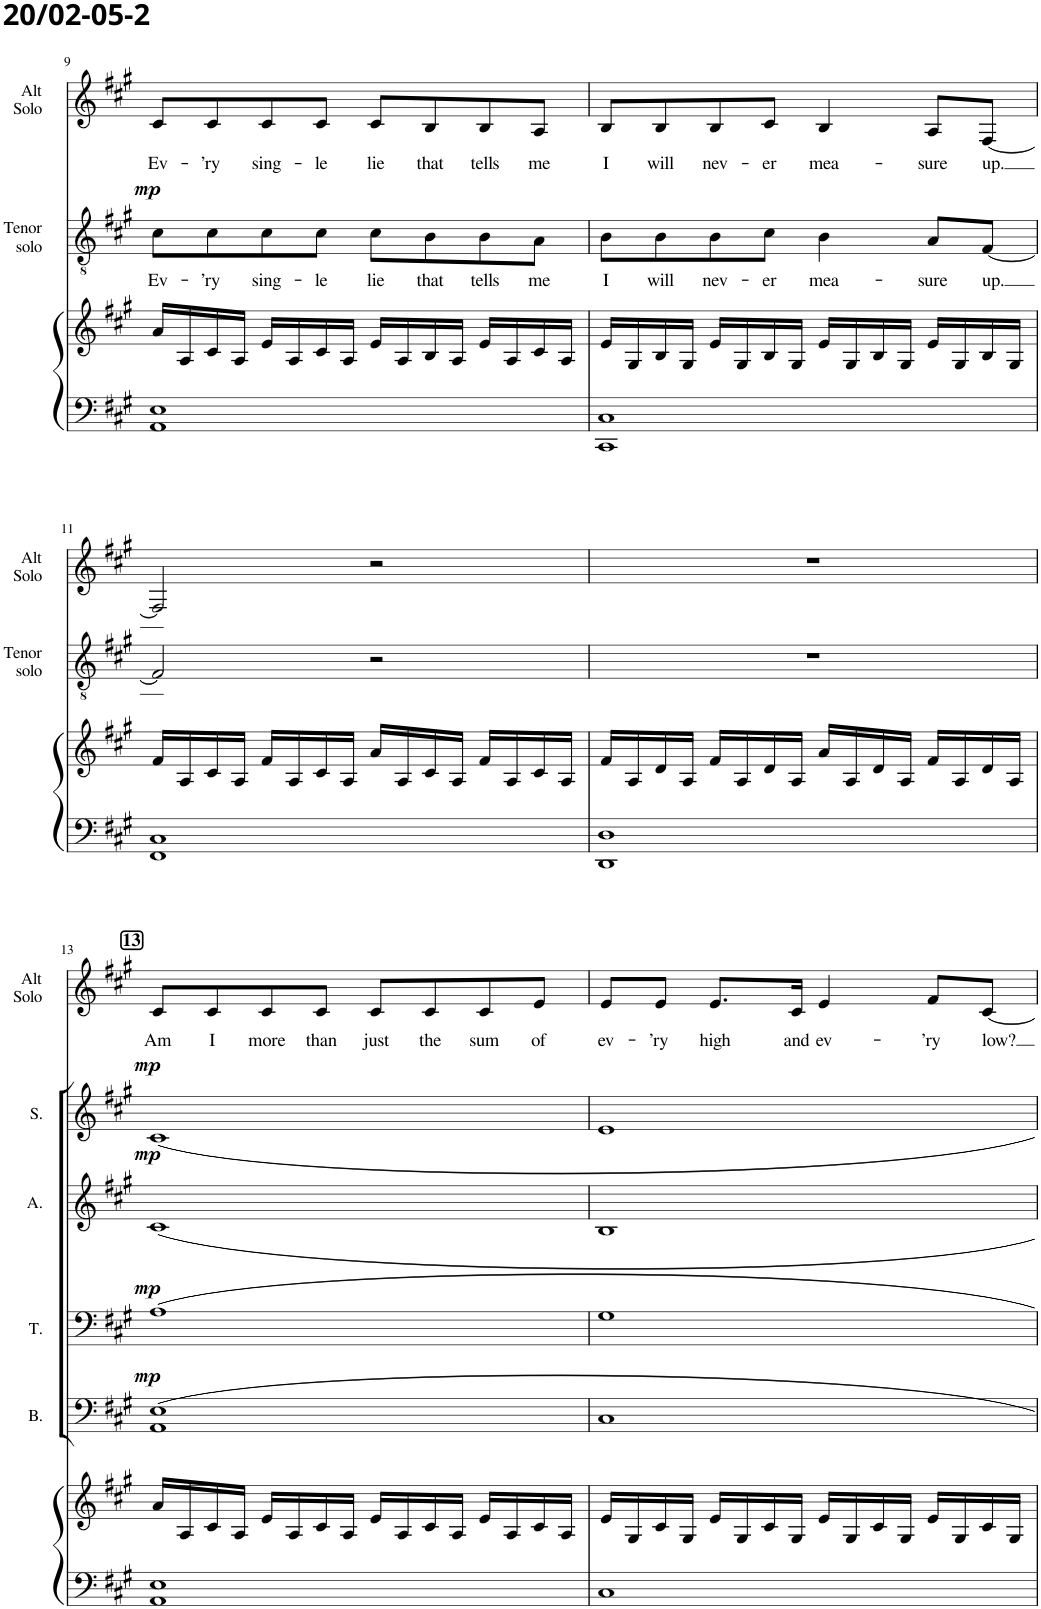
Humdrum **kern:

**kern	**kern	**kern	**dynam	**kern	**dynam	**kern	**dynam	**kern	**dynam	**kern	**text	**dynam	**kern	**text
*part7	*part7	*part6	*part6	*part5	*part5	*part4	*part4	*part3	*part3	*part2	*part2	*part2	*part1	*part1
*staff8	*staff7	*staff6	*staff6	*staff5	*staff5	*staff4	*staff4	*staff3	*staff3	*staff2	*staff2	*staff2	*staff1	*staff1
*I"Piano	*	*I"Bas	*	*I"Tenor	*	*I"Alt	*	*I"Sopraan	*	*I"Tenor solo	*	*	*I"Alt Solo	*
*I'Pno	*	*I'B.	*	*I'T.	*	*I'A.	*	*I'S.	*	*I'Tenor  solo	*	*	*I'Alt Solo	*
!!LO:PB:g=z
*clefF4	*clefG2	*clefF4	*	*clefF4	*	*clefG2	*	*clefG2	*	*clefGv2	*	*	*clefG2	*
*k[f#c#g#]	*k[f#c#g#]	*k[f#c#g#]	*	*k[f#c#g#]	*	*k[f#c#g#]	*	*k[f#c#g#]	*	*k[f#c#g#]	*	*	*k[f#c#g#]	*
*M4/4	*M4/4	*M4/4	*	*M4/4	*	*M4/4	*	*M4/4	*	*M4/4	*	*	*M4/4	*
=9	=9	=9	=9	=9	=9	=9	=9	=9	=9	=9	=9	=9	=9	=9
!	!	!	!	!	!	!	!	!	!	!	!LO:LY:b	!LO:DY:a	!	!LO:LY:b
1AA 1E	16a/LL	1r	.	1r	.	1r	.	1r	.	8c#\L	Ev-	mp	8c#/L	Ev-
.	16A/	.	.	.	.	.	.	.	.	.	.	.	.	.
!	!	!	!	!	!	!	!	!	!	!	!LO:LY:b	!	!	!LO:LY:b
.	16c#/	.	.	.	.	.	.	.	.	8c#\	-’ry	.	8c#/	-’ry
.	16A/JJ	.	.	.	.	.	.	.	.	.	.	.	.	.
!	!	!	!	!	!	!	!	!	!	!	!LO:LY:b	!	!	!LO:LY:b
.	16e/LL	.	.	.	.	.	.	.	.	8c#\	sing-	.	8c#/	sing-
.	16A/	.	.	.	.	.	.	.	.	.	.	.	.	.
!	!	!	!	!	!	!	!	!	!	!	!LO:LY:b	!	!	!LO:LY:b
.	16c#/	.	.	.	.	.	.	.	.	8c#\J	-le	.	8c#/J	-le
.	16A/JJ	.	.	.	.	.	.	.	.	.	.	.	.	.
!	!	!	!	!	!	!	!	!	!	!	!LO:LY:b	!	!	!LO:LY:b
.	16e/LL	.	.	.	.	.	.	.	.	8c#\L	lie	.	8c#/L	lie
.	16A/	.	.	.	.	.	.	.	.	.	.	.	.	.
!	!	!	!	!	!	!	!	!	!	!	!LO:LY:b	!	!	!LO:LY:b
.	16B/	.	.	.	.	.	.	.	.	8B\	that	.	8B/	that
.	16A/JJ	.	.	.	.	.	.	.	.	.	.	.	.	.
!	!	!	!	!	!	!	!	!	!	!	!LO:LY:b	!	!	!LO:LY:b
.	16e/LL	.	.	.	.	.	.	.	.	8B\	tells	.	8B/	tells
.	16A/	.	.	.	.	.	.	.	.	.	.	.	.	.
!	!	!	!	!	!	!	!	!	!	!	!LO:LY:b	!	!	!LO:LY:b
.	16c#/	.	.	.	.	.	.	.	.	8A\J	me	.	8A/J	me
.	16A/JJ	.	.	.	.	.	.	.	.	.	.	.	.	.
=10	=10	=10	=10	=10	=10	=10	=10	=10	=10	=10	=10	=10	=10	=10
!	!	!	!	!	!	!	!	!	!	!	!LO:LY:b	!	!	!LO:LY:b
1CC# 1C#	16e/LL	1r	.	1r	.	1r	.	1r	.	8B\L	I	.	8B/L	I
.	16G#/	.	.	.	.	.	.	.	.	.	.	.	.	.
!	!	!	!	!	!	!	!	!	!	!	!LO:LY:b	!	!	!LO:LY:b
.	16B/	.	.	.	.	.	.	.	.	8B\	will	.	8B/	will
.	16G#/JJ	.	.	.	.	.	.	.	.	.	.	.	.	.
!	!	!	!	!	!	!	!	!	!	!	!LO:LY:b	!	!	!LO:LY:b
.	16e/LL	.	.	.	.	.	.	.	.	8B\	nev-	.	8B/	nev-
.	16G#/	.	.	.	.	.	.	.	.	.	.	.	.	.
!	!	!	!	!	!	!	!	!	!	!	!LO:LY:b	!	!	!LO:LY:b
.	16B/	.	.	.	.	.	.	.	.	8c#\J	-er	.	8c#/J	-er
.	16G#/JJ	.	.	.	.	.	.	.	.	.	.	.	.	.
!	!	!	!	!	!	!	!	!	!	!	!LO:LY:b	!	!	!LO:LY:b
.	16e/LL	.	.	.	.	.	.	.	.	4B\	mea-	.	4B/	mea-
.	16G#/	.	.	.	.	.	.	.	.	.	.	.	.	.
.	16B/	.	.	.	.	.	.	.	.	.	.	.	.	.
.	16G#/JJ	.	.	.	.	.	.	.	.	.	.	.	.	.
!	!	!	!	!	!	!	!	!	!	!	!LO:LY:b	!	!	!LO:LY:b
.	16e/LL	.	.	.	.	.	.	.	.	8A/L	-sure	.	8A/L	-sure
.	16G#/	.	.	.	.	.	.	.	.	.	.	.	.	.
!	!	!	!	!	!	!	!	!	!	!	!LO:LY:b	!	!	!LO:LY:b
.	16B/	.	.	.	.	.	.	.	.	[8F#/J	up.	.	[8F#/J	up.
.	16G#/JJ	.	.	.	.	.	.	.	.	.	.	.	.	.
!!LO:LB:g=z
=11	=11	=11	=11	=11	=11	=11	=11	=11	=11	=11	=11	=11	=11	=11
1FF# 1C#	16f#/LL	1r	.	1r	.	1r	.	1r	.	2F#/]	.	.	2F#/]	.
.	16A/	.	.	.	.	.	.	.	.	.	.	.	.	.
.	16c#/	.	.	.	.	.	.	.	.	.	.	.	.	.
.	16A/JJ	.	.	.	.	.	.	.	.	.	.	.	.	.
.	16f#/LL	.	.	.	.	.	.	.	.	.	.	.	.	.
.	16A/	.	.	.	.	.	.	.	.	.	.	.	.	.
.	16c#/	.	.	.	.	.	.	.	.	.	.	.	.	.
.	16A/JJ	.	.	.	.	.	.	.	.	.	.	.	.	.
.	16a/LL	.	.	.	.	.	.	.	.	2r	.	.	2r	.
.	16A/	.	.	.	.	.	.	.	.	.	.	.	.	.
.	16c#/	.	.	.	.	.	.	.	.	.	.	.	.	.
.	16A/JJ	.	.	.	.	.	.	.	.	.	.	.	.	.
.	16f#/LL	.	.	.	.	.	.	.	.	.	.	.	.	.
.	16A/	.	.	.	.	.	.	.	.	.	.	.	.	.
.	16c#/	.	.	.	.	.	.	.	.	.	.	.	.	.
.	16A/JJ	.	.	.	.	.	.	.	.	.	.	.	.	.
=12	=12	=12	=12	=12	=12	=12	=12	=12	=12	=12	=12	=12	=12	=12
1DD 1D	16f#/LL	1r	.	1r	.	1r	.	1r	.	1r	.	.	1r	.
.	16A/	.	.	.	.	.	.	.	.	.	.	.	.	.
.	16d/	.	.	.	.	.	.	.	.	.	.	.	.	.
.	16A/JJ	.	.	.	.	.	.	.	.	.	.	.	.	.
.	16f#/LL	.	.	.	.	.	.	.	.	.	.	.	.	.
.	16A/	.	.	.	.	.	.	.	.	.	.	.	.	.
.	16d/	.	.	.	.	.	.	.	.	.	.	.	.	.
.	16A/JJ	.	.	.	.	.	.	.	.	.	.	.	.	.
.	16a/LL	.	.	.	.	.	.	.	.	.	.	.	.	.
.	16A/	.	.	.	.	.	.	.	.	.	.	.	.	.
.	16d/	.	.	.	.	.	.	.	.	.	.	.	.	.
.	16A/JJ	.	.	.	.	.	.	.	.	.	.	.	.	.
.	16f#/LL	.	.	.	.	.	.	.	.	.	.	.	.	.
.	16A/	.	.	.	.	.	.	.	.	.	.	.	.	.
.	16d/	.	.	.	.	.	.	.	.	.	.	.	.	.
.	16A/JJ	.	.	.	.	.	.	.	.	.	.	.	.	.
!!LO:LB:g=z
!!LO:REH:place=s1:a:B:cj:fs=11:t=13
=13	=13	=13	=13	=13	=13	=13	=13	=13	=13	=13	=13	=13	=13	=13
!	!	!	!LO:DY:a	!	!LO:DY:a	!	!LO:DY:a	!	!LO:DY:a	!	!	!	!	!LO:LY:b
1AA 1E	16a/LL	1AA 1E	mp	1A	mp	1c#	mp	1c#	mp	1r	.	.	8c#/L	Am
.	16A/	.	.	.	.	.	.	.	.	.	.	.	.	.
!	!	!	!	!	!	!	!	!	!	!	!	!	!	!LO:LY:b
.	16c#/	.	.	.	.	.	.	.	.	.	.	.	8c#/	I
.	16A/JJ	.	.	.	.	.	.	.	.	.	.	.	.	.
!	!	!	!	!	!	!	!	!	!	!	!	!	!	!LO:LY:b
.	16e/LL	.	.	.	.	.	.	.	.	.	.	.	8c#/	more
.	16A/	.	.	.	.	.	.	.	.	.	.	.	.	.
!	!	!	!	!	!	!	!	!	!	!	!	!	!	!LO:LY:b
.	16c#/	.	.	.	.	.	.	.	.	.	.	.	8c#/J	than
.	16A/JJ	.	.	.	.	.	.	.	.	.	.	.	.	.
!	!	!	!	!	!	!	!	!	!	!	!	!	!	!LO:LY:b
.	16e/LL	.	.	.	.	.	.	.	.	.	.	.	8c#/L	just
.	16A/	.	.	.	.	.	.	.	.	.	.	.	.	.
!	!	!	!	!	!	!	!	!	!	!	!	!	!	!LO:LY:b
.	16c#/	.	.	.	.	.	.	.	.	.	.	.	8c#/	the
.	16A/JJ	.	.	.	.	.	.	.	.	.	.	.	.	.
!	!	!	!	!	!	!	!	!	!	!	!	!	!	!LO:LY:b
.	16e/LL	.	.	.	.	.	.	.	.	.	.	.	8c#/	sum
.	16A/	.	.	.	.	.	.	.	.	.	.	.	.	.
!	!	!	!	!	!	!	!	!	!	!	!	!	!	!LO:LY:b
.	16c#/	.	.	.	.	.	.	.	.	.	.	.	8e/J	of
.	16A/JJ	.	.	.	.	.	.	.	.	.	.	.	.	.
=14	=14	=14	=14	=14	=14	=14	=14	=14	=14	=14	=14	=14	=14	=14
!	!	!	!	!	!	!	!	!	!	!	!	!	!	!LO:LY:b
1C#	16e/LL	1C#	.	1G#	.	1B	.	1e	.	1r	.	.	8e/L	ev-
.	16G#/	.	.	.	.	.	.	.	.	.	.	.	.	.
!	!	!	!	!	!	!	!	!	!	!	!	!	!	!LO:LY:b
.	16c#/	.	.	.	.	.	.	.	.	.	.	.	8e/J	-’ry
.	16G#/JJ	.	.	.	.	.	.	.	.	.	.	.	.	.
!	!	!	!	!	!	!	!	!	!	!	!	!	!	!LO:LY:b
.	16e/LL	.	.	.	.	.	.	.	.	.	.	.	8.e/L	high
.	16G#/	.	.	.	.	.	.	.	.	.	.	.	.	.
.	16c#/	.	.	.	.	.	.	.	.	.	.	.	.	.
!	!	!	!	!	!	!	!	!	!	!	!	!	!	!LO:LY:b
.	16G#/JJ	.	.	.	.	.	.	.	.	.	.	.	16c#/Jk	and
!	!	!	!	!	!	!	!	!	!	!	!	!	!	!LO:LY:b
.	16e/LL	.	.	.	.	.	.	.	.	.	.	.	4e/	ev-
.	16G#/	.	.	.	.	.	.	.	.	.	.	.	.	.
.	16c#/	.	.	.	.	.	.	.	.	.	.	.	.	.
.	16G#/JJ	.	.	.	.	.	.	.	.	.	.	.	.	.
!	!	!	!	!	!	!	!	!	!	!	!	!	!	!LO:LY:b
.	16e/LL	.	.	.	.	.	.	.	.	.	.	.	8f#/L	-’ry
.	16G#/	.	.	.	.	.	.	.	.	.	.	.	.	.
!	!	!	!	!	!	!	!	!	!	!	!	!	!	!LO:LY:b
.	16c#/	.	.	.	.	.	.	.	.	.	.	.	[8c#/J	low?
.	16G#/JJ	.	.	.	.	.	.	.	.	.	.	.	.	.
=	=	=	=	=	=	=	=	=	=	=	=	=	=	=
*-	*-	*-	*-	*-	*-	*-	*-	*-	*-	*-	*-	*-	*-	*-
